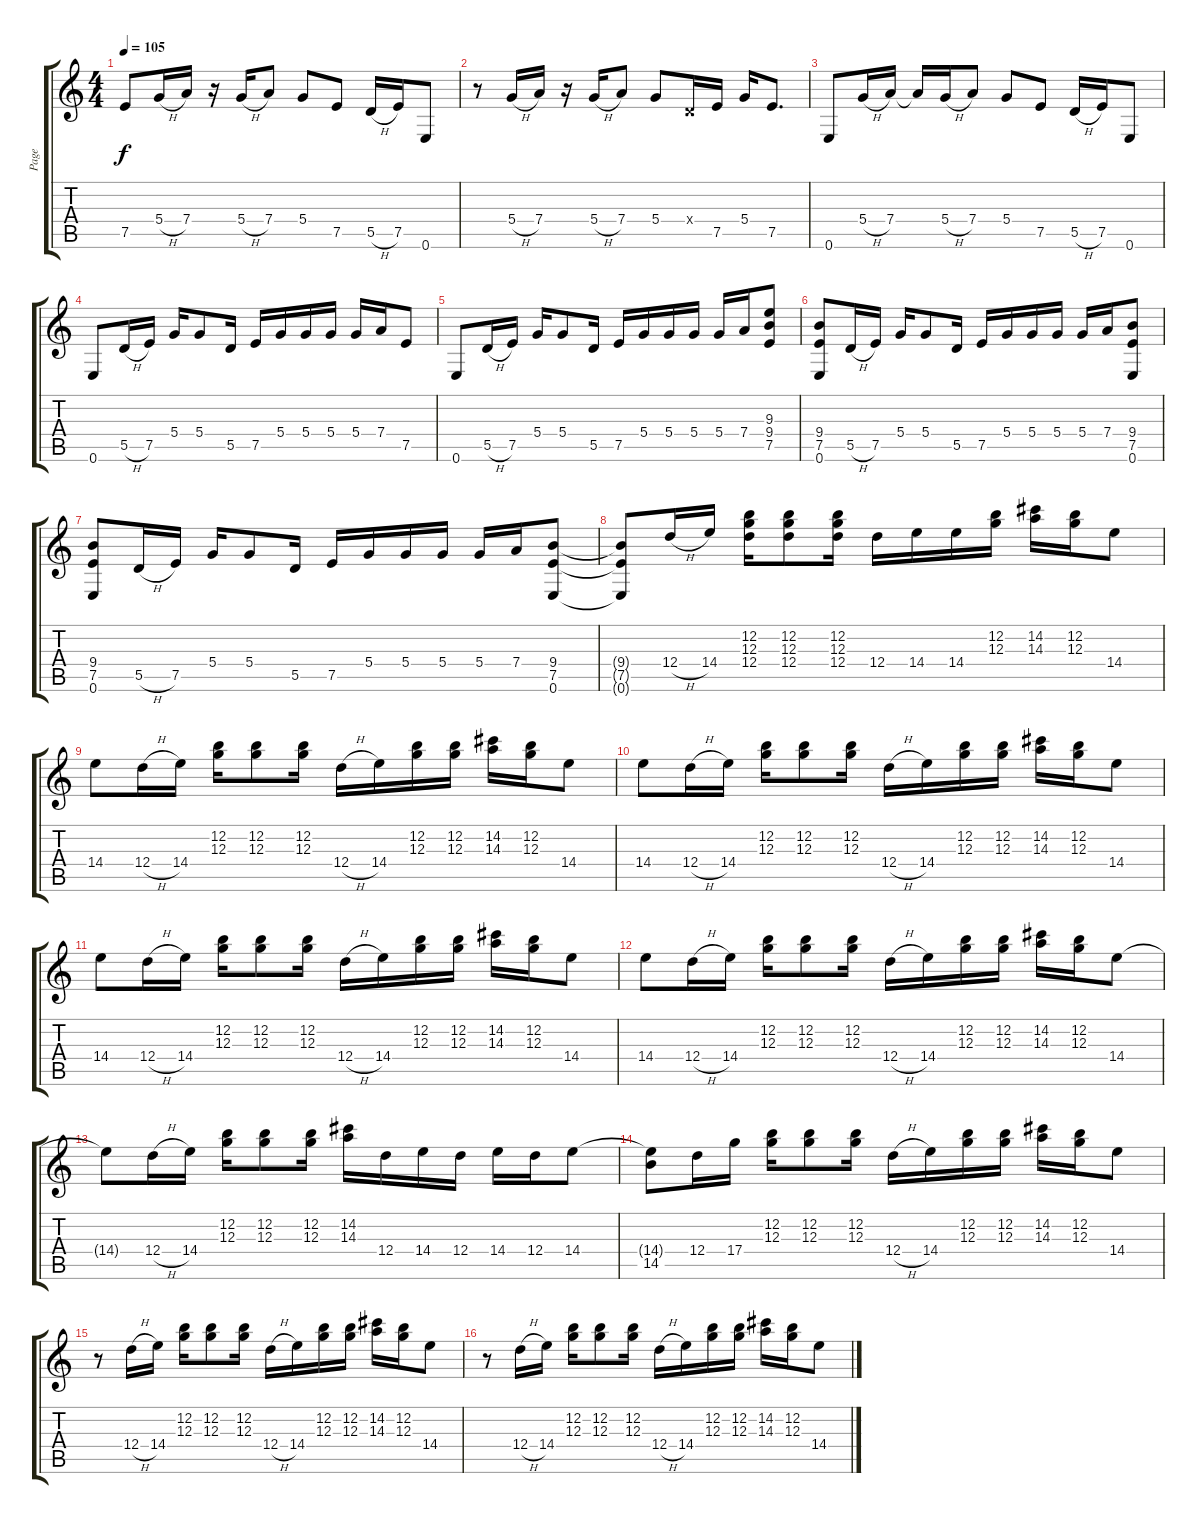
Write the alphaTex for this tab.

\track ("Page" "Page") {instrument distortionguitar}
\staff {score tabs}
\tuning (E4 B3 G3 D3 A2 E2) {hide}
\ts (4 4)
\tempo 105
\clef g2
\ks c
7.5.8{dy f} 5.4{h}.16 7.4.16 r.16 5.4{h}.16 7.4.8 5.4.8 7.5.8 5.5{h}.16 7.5.16 0.6.8 |
r.8 5.4{h}.16 7.4.16 r.16 5.4{h}.16 7.4.8 5.4.8 0.4{x}.16 7.5.16 5.4.16 7.5.8{d} |
0.6.8 5.4{h}.16 7.4.16 7.4{t}.16 5.4{h}.16 7.4.8 5.4.8 7.5.8 5.5{h}.16 7.5.16 0.6.8 |
0.6.8 5.5{h}.16 7.5.16 5.4.16 5.4.8 5.5.16 7.5.16 5.4.16 5.4.16 5.4.16 5.4.16 7.4.16 7.5.8 |
0.6.8 5.5{h}.16 7.5.16 5.4.16 5.4.8 5.5.16 7.5.16 5.4.16 5.4.16 5.4.16 5.4.16 7.4.16 (9.3 9.4 7.5).8 |
(9.4 7.5 0.6).8 5.5{h}.16 7.5.16 5.4.16 5.4.8 5.5.16 7.5.16 5.4.16 5.4.16 5.4.16 5.4.16 7.4.16 (9.4 7.5 0.6).8 |
(9.4 7.5 0.6).8 5.5{h}.16 7.5.16 5.4.16 5.4.8 5.5.16 7.5.16 5.4.16 5.4.16 5.4.16 5.4.16 7.4.16 (9.4 7.5 0.6).8 |
(9.4{t} 7.5{t} 0.6{t}).8 12.4{h}.16 14.4.16 (12.2 12.3 12.4).16 (12.2 12.3 12.4).8 (12.2 12.3 12.4).16 12.4.16 14.4.16 14.4.16 (12.2 12.3).16 (14.2 14.3).16 (12.2 12.3).16 14.4.8 |
14.4.8 12.4{h}.16 14.4.16 (12.2 12.3).16 (12.2 12.3).8 (12.2 12.3).16 12.4{h}.16 14.4.16 (12.2 12.3).16 (12.2 12.3).16 (14.2 14.3).16 (12.2 12.3).16 14.4.8 |
14.4.8{volume 14} 12.4{h}.16 14.4.16 (12.2 12.3).16 (12.2 12.3).8 (12.2 12.3).16 12.4{h}.16 14.4.16 (12.2 12.3).16 (12.2 12.3).16 (14.2 14.3).16 (12.2 12.3).16 14.4.8 |
14.4.8{volume 13} 12.4{h}.16 14.4.16 (12.2 12.3).16 (12.2 12.3).8 (12.2 12.3).16 12.4{h}.16 14.4.16 (12.2 12.3).16 (12.2 12.3).16 (14.2 14.3).16 (12.2 12.3).16 14.4.8 |
14.4.8{volume 12} 12.4{h}.16 14.4.16 (12.2 12.3).16 (12.2 12.3).8 (12.2 12.3).16 12.4{h}.16 14.4.16 (12.2 12.3).16 (12.2 12.3).16 (14.2 14.3).16 (12.2 12.3).16 14.4.8 |
14.4{t}.8{volume 11} 12.4{h}.16 14.4.16 (12.2 12.3).16 (12.2 12.3).8 (12.2 12.3).16 (14.2 14.3).16 12.4.16 14.4.16 12.4.16 14.4.16 12.4.16 14.4.8 |
(14.4{t} 14.5).8{volume 8} 12.4.16 17.4.16 (12.2 12.3).16 (12.2 12.3).8 (12.2 12.3).16 12.4{h}.16 14.4.16 (12.2 12.3).16 (12.2 12.3).16 (14.2 14.3).16 (12.2 12.3).16 14.4.8 |
r.8 12.4{h}.16{volume 6} 14.4.16 (12.2 12.3).16 (12.2 12.3).8 (12.2 12.3).16 12.4{h}.16 14.4.16 (12.2 12.3).16 (12.2 12.3).16 (14.2 14.3).16 (12.2 12.3).16 14.4.8 |
r.8{volume 4} 12.4{h}.16 14.4.16 (12.2 12.3).16 (12.2 12.3).8 (12.2 12.3).16 12.4{h}.16 14.4.16 (12.2 12.3).16 (12.2 12.3).16 (14.2 14.3).16 (12.2 12.3).16 14.4.8
